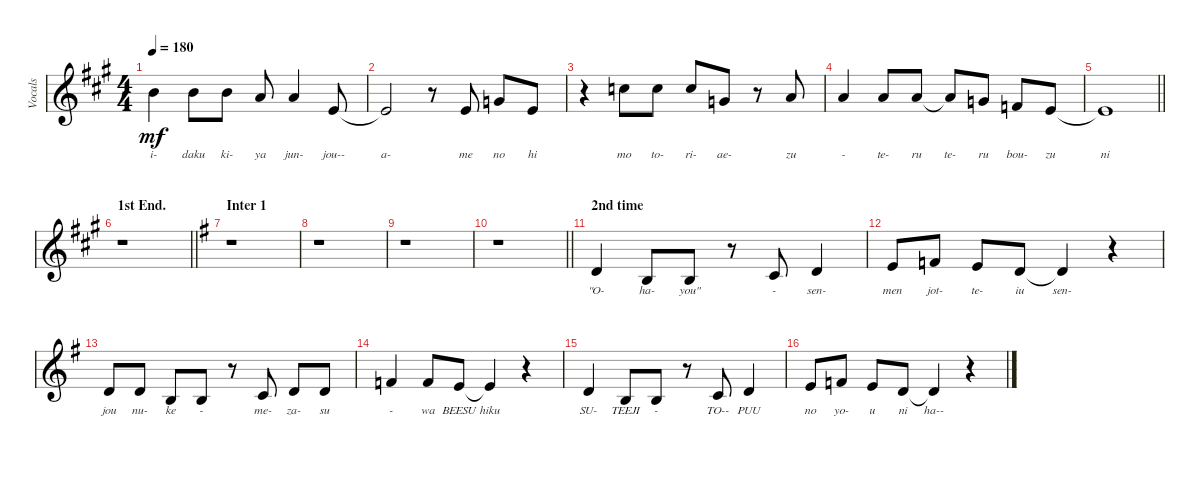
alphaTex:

\track ("Vocals" "Vocals") {instrument tenorsax}
\staff {score}
\tuning (E4 B3 G3 D3 A2 E2 B1) {hide}
\ts (4 4)
\tempo 180
\clef g2
\ks a
7.1.4{lyrics (0 "i-") lyrics (1 "") lyrics (2 "") lyrics (3 "") lyrics (4 "") dy mf} 7.1.8{lyrics (0 "daku") lyrics (1 "") lyrics (2 "") lyrics (3 "") lyrics (4 "")} 7.1.8{lyrics (0 "ki-") lyrics (1 "") lyrics (2 "") lyrics (3 "") lyrics (4 "")} 5.1.8{lyrics (0 "ya") lyrics (1 "") lyrics (2 "") lyrics (3 "") lyrics (4 "")} 5.1.4{lyrics (0 "jun-") lyrics (1 "") lyrics (2 "") lyrics (3 "") lyrics (4 "")} 0.1.8{lyrics (0 "jou--") lyrics (1 "") lyrics (2 "") lyrics (3 "") lyrics (4 "")} |
0.1{t}.2{lyrics (0 "a-") lyrics (1 "") lyrics (2 "") lyrics (3 "") lyrics (4 "")} r.8 0.1.8{lyrics (0 "me") lyrics (1 "") lyrics (2 "") lyrics (3 "") lyrics (4 "")} 3.1.8{lyrics (0 "no") lyrics (1 "") lyrics (2 "") lyrics (3 "") lyrics (4 "")} 0.1.8{lyrics (0 "hi") lyrics (1 "") lyrics (2 "") lyrics (3 "") lyrics (4 "")} |
r.4 8.1.8{lyrics (0 "mo") lyrics (1 "") lyrics (2 "") lyrics (3 "") lyrics (4 "")} 8.1.8{lyrics (0 "to-") lyrics (1 "") lyrics (2 "") lyrics (3 "") lyrics (4 "")} 8.1.8{lyrics (0 "ri-") lyrics (1 "") lyrics (2 "") lyrics (3 "") lyrics (4 "")} 3.1.8{lyrics (0 "ae-") lyrics (1 "") lyrics (2 "") lyrics (3 "") lyrics (4 "")} r.8 5.1.8{lyrics (0 "zu") lyrics (1 "") lyrics (2 "") lyrics (3 "") lyrics (4 "")} |
5.1.4{lyrics (0 "-") lyrics (1 "") lyrics (2 "") lyrics (3 "") lyrics (4 "")} 5.1.8{lyrics (0 "te-") lyrics (1 "") lyrics (2 "") lyrics (3 "") lyrics (4 "")} 5.1.8{lyrics (0 "ru") lyrics (1 "") lyrics (2 "") lyrics (3 "") lyrics (4 "")} 5.1{t}.8{lyrics (0 "te-") lyrics (1 "") lyrics (2 "") lyrics (3 "") lyrics (4 "")} 3.1.8{lyrics (0 "ru") lyrics (1 "") lyrics (2 "") lyrics (3 "") lyrics (4 "")} 1.1.8{lyrics (0 "bou-") lyrics (1 "") lyrics (2 "") lyrics (3 "") lyrics (4 "")} 0.1.8{lyrics (0 "zu") lyrics (1 "") lyrics (2 "") lyrics (3 "") lyrics (4 "")} |
\barLineRight lightlight
0.1{t}.1{lyrics (0 "ni") lyrics (1 "") lyrics (2 "") lyrics (3 "") lyrics (4 "")} |
\section ("" "1st End.")
\barLineRight lightlight
r.1 |
\section ("" "Inter 1")
\ks g
r.1 |
r.1 |
r.1 |
\barLineRight lightlight
r.1 |
\section ("" "2nd time")
3.2.4{lyrics (0 "\"O-") lyrics (1 "") lyrics (2 "") lyrics (3 "") lyrics (4 "")} 0.2.8{lyrics (0 "ha-") lyrics (1 "") lyrics (2 "") lyrics (3 "") lyrics (4 "")} 0.2.8{lyrics (0 "you\"") lyrics (1 "") lyrics (2 "") lyrics (3 "") lyrics (4 "")} r.8 1.2.8{lyrics (0 "-") lyrics (1 "") lyrics (2 "") lyrics (3 "") lyrics (4 "")} 3.2.4{lyrics (0 "sen-") lyrics (1 "") lyrics (2 "") lyrics (3 "") lyrics (4 "")} |
0.1.8{lyrics (0 "men") lyrics (1 "") lyrics (2 "") lyrics (3 "") lyrics (4 "")} 1.1.8{lyrics (0 "jot-") lyrics (1 "") lyrics (2 "") lyrics (3 "") lyrics (4 "")} 0.1.8{lyrics (0 "te-") lyrics (1 "") lyrics (2 "") lyrics (3 "") lyrics (4 "")} 3.2.8{lyrics (0 "iu") lyrics (1 "") lyrics (2 "") lyrics (3 "") lyrics (4 "")} 3.2{t}.4{lyrics (0 "sen-") lyrics (1 "") lyrics (2 "") lyrics (3 "") lyrics (4 "")} r.4 |
3.2.8{lyrics (0 "jou") lyrics (1 "") lyrics (2 "") lyrics (3 "") lyrics (4 "")} 3.2.8{lyrics (0 "nu-") lyrics (1 "") lyrics (2 "") lyrics (3 "") lyrics (4 "")} 0.2.8{lyrics (0 "ke") lyrics (1 "") lyrics (2 "") lyrics (3 "") lyrics (4 "")} 0.2.8{lyrics (0 "-") lyrics (1 "") lyrics (2 "") lyrics (3 "") lyrics (4 "")} r.8 1.2.8{lyrics (0 "me-") lyrics (1 "") lyrics (2 "") lyrics (3 "") lyrics (4 "")} 3.2.8{lyrics (0 "za-") lyrics (1 "") lyrics (2 "") lyrics (3 "") lyrics (4 "")} 3.2.8{lyrics (0 "su") lyrics (1 "") lyrics (2 "") lyrics (3 "") lyrics (4 "")} |
1.1.4{lyrics (0 "-") lyrics (1 "") lyrics (2 "") lyrics (3 "") lyrics (4 "")} 1.1.8{lyrics (0 "wa") lyrics (1 "") lyrics (2 "") lyrics (3 "") lyrics (4 "")} 0.1.8{lyrics (0 "BEESU") lyrics (1 "") lyrics (2 "") lyrics (3 "") lyrics (4 "")} 0.1{t}.4{lyrics (0 "hiku") lyrics (1 "") lyrics (2 "") lyrics (3 "") lyrics (4 "")} r.4 |
3.2.4{lyrics (0 "SU-") lyrics (1 "") lyrics (2 "") lyrics (3 "") lyrics (4 "")} 0.2.8{lyrics (0 "TEEJI") lyrics (1 "") lyrics (2 "") lyrics (3 "") lyrics (4 "")} 0.2.8{lyrics (0 "-") lyrics (1 "") lyrics (2 "") lyrics (3 "") lyrics (4 "")} r.8 1.2.8{lyrics (0 "TO--") lyrics (1 "") lyrics (2 "") lyrics (3 "") lyrics (4 "")} 3.2.4{lyrics (0 "PUU") lyrics (1 "") lyrics (2 "") lyrics (3 "") lyrics (4 "")} |
0.1.8{lyrics (0 "no") lyrics (1 "") lyrics (2 "") lyrics (3 "") lyrics (4 "")} 1.1.8{lyrics (0 "yo-") lyrics (1 "") lyrics (2 "") lyrics (3 "") lyrics (4 "")} 0.1.8{lyrics (0 "u") lyrics (1 "") lyrics (2 "") lyrics (3 "") lyrics (4 "")} 3.2.8{lyrics (0 "ni") lyrics (1 "") lyrics (2 "") lyrics (3 "") lyrics (4 "")} 3.2{t}.4{lyrics (0 "ha--") lyrics (1 "") lyrics (2 "") lyrics (3 "") lyrics (4 "")} r.4
